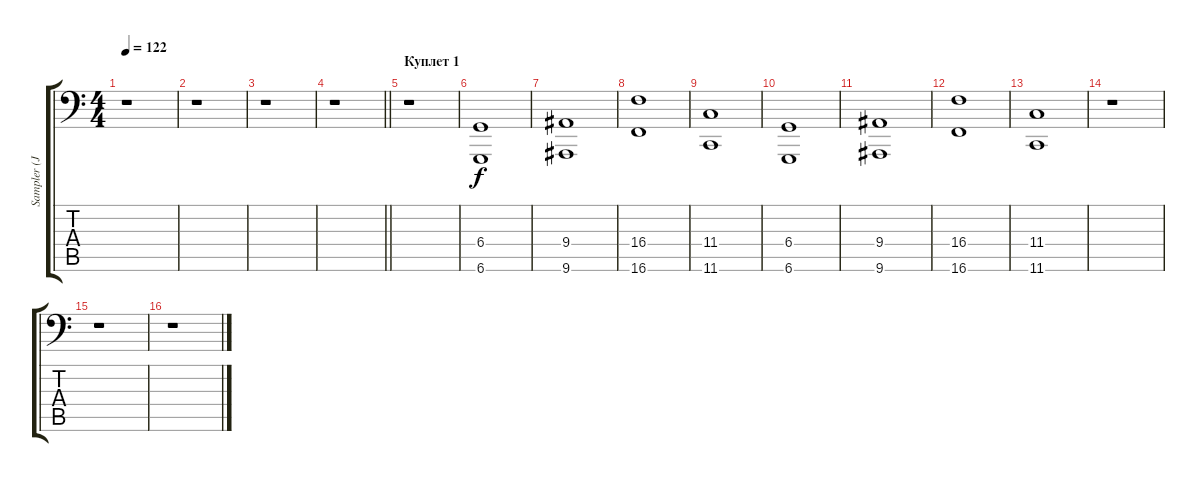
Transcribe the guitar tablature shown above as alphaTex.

\track ("Sampler (Joseph Hahn)" "Sampler (J") {instrument acousticgrandpiano}
\staff {score tabs}
\tuning (Eb3 Bb2 Gb2 Db2 Ab1 Db1) {hide}
\ts (4 4)
\tempo 122
\clef f4
\ks c
r.1{dy f} |
r.1 |
r.1 |
\barLineRight lightlight
r.1 |
\section ("" "Куплет 1")
r.1 |
(6.4 6.6).1 |
(9.4 9.6).1 |
(16.4 16.6).1 |
(11.4 11.6).1 |
(6.4 6.6).1 |
(9.4 9.6).1 |
(16.4 16.6).1 |
(11.4 11.6).1 |
r.1 |
r.1 |
r.1
